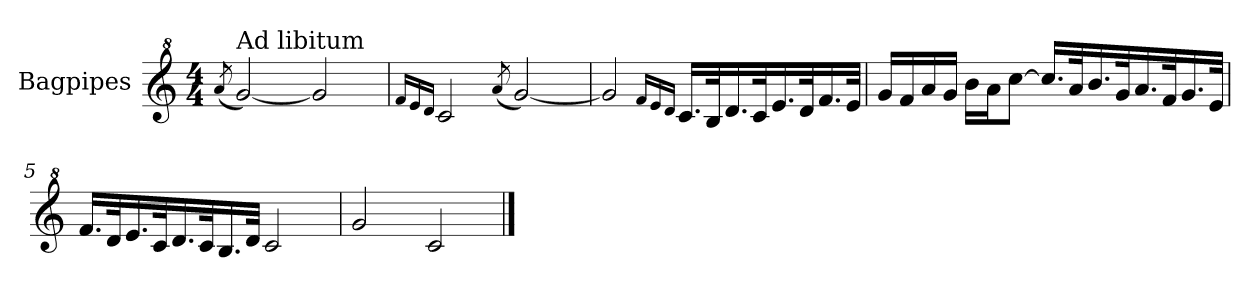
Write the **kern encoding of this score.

**kern
*part1
*staff1
*I"Bagpipes
*I'Bag
*clefG^2
*k[]
*C:
*M4/4
=1
(8qaa/
!LO:TX:a:t=Ad libitum
[2gg/)
2gg/]
=2
16qff/LL
16qee/
16qdd/JJ
2cc/
(8qaa/
[2gg/)
=3
2gg/]
16qff/LL
16qee/
16qdd/JJ
16.cc/LL
32b/K
16.dd/
32cc/K
16.ee/
32dd/K
16.ff/
32ee/JJk
=4
16gg/LL
16ff/
16aa/
16gg/JJ
16bb\LL
16aa\J
[8ccc\J
16.ccc/LL]
32aa/K
16.bb/
32gg/K
16.aa/
32ff/K
16.gg/
32ee/JJk
!!LO:LB:g=z
=5
16.ff/LL
32dd/K
16.ee/
32cc/K
16.dd/
32cc/K
16.b/
32dd/JJk
2cc/
=6
2gg/
2cc/
==
*-
